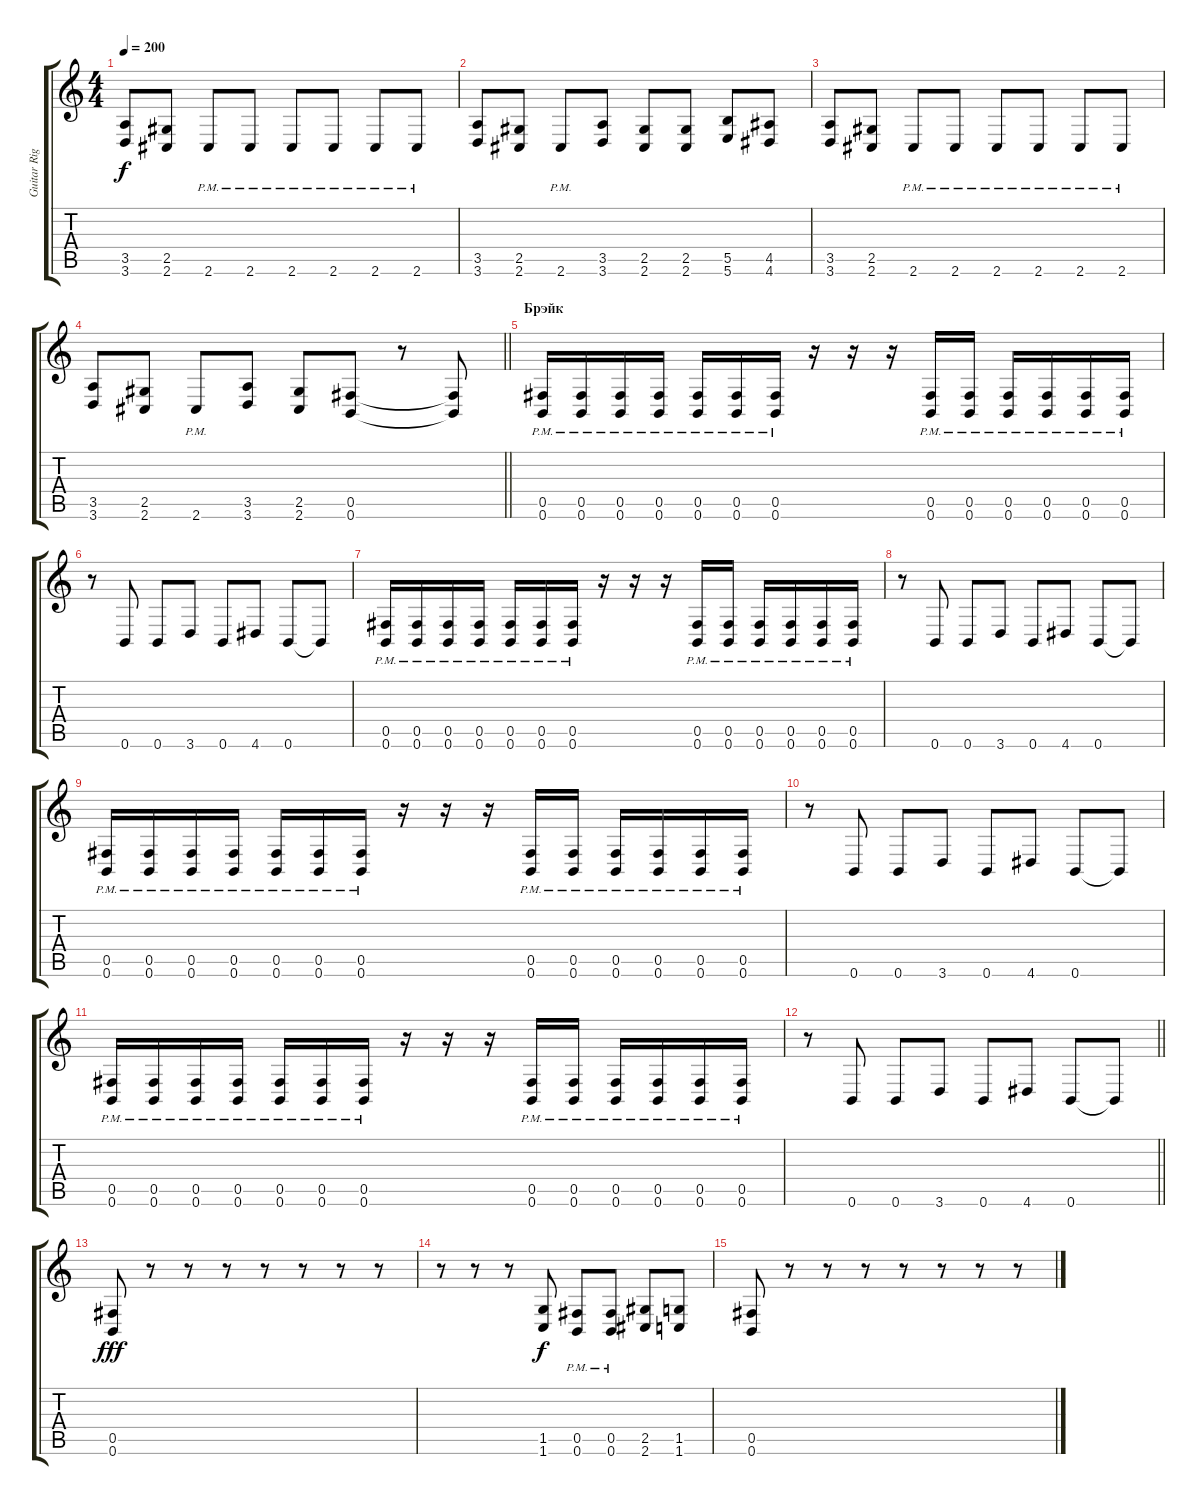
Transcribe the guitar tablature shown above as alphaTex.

\track ("Guitar Right" "Guitar Rig") {instrument distortionguitar}
\staff {score tabs}
\tuning (Db4 Ab3 E3 B2 Gb2 B1) {hide}
\ts (4 4)
\tempo 200
\clef g2
\ks c
(3.5 3.6).8{dy f} (2.5 2.6).8 2.6{pm}.8 2.6{pm}.8 2.6{pm}.8 2.6{pm}.8 2.6{pm}.8 2.6{pm}.8 |
(3.5 3.6).8 (2.5 2.6).8 2.6{pm}.8 (3.5 3.6).8 (2.5 2.6).8 (2.5 2.6).8 (5.5 5.6).8 (4.5 4.6).8 |
(3.5 3.6).8 (2.5 2.6).8 2.6{pm}.8 2.6{pm}.8 2.6{pm}.8 2.6{pm}.8 2.6{pm}.8 2.6{pm}.8 |
\barLineRight lightlight
(3.5 3.6).8 (2.5 2.6).8 2.6{pm}.8 (3.5 3.6).8 (2.5 2.6).8 (0.5 0.6).8 r.8 (0.5{t} 0.6{t}).8 |
\section ("" "Брэйк")
(0.5{pm} 0.6{pm}).16 (0.5{pm} 0.6{pm}).16 (0.5{pm} 0.6{pm}).16 (0.5{pm} 0.6{pm}).16 (0.5{pm} 0.6{pm}).16 (0.5{pm} 0.6{pm}).16 (0.5{pm} 0.6{pm}).16 r.16 r.16 r.16 (0.5{pm} 0.6{pm}).16 (0.5{pm} 0.6{pm}).16 (0.5{pm} 0.6{pm}).16 (0.5{pm} 0.6{pm}).16 (0.5{pm} 0.6{pm}).16 (0.5{pm} 0.6{pm}).16 |
r.8 0.6.8 0.6.8 3.6.8 0.6.8 4.6.8 0.6.8 0.6{t}.8 |
(0.5{pm} 0.6{pm}).16 (0.5{pm} 0.6{pm}).16 (0.5{pm} 0.6{pm}).16 (0.5{pm} 0.6{pm}).16 (0.5{pm} 0.6{pm}).16 (0.5{pm} 0.6{pm}).16 (0.5{pm} 0.6{pm}).16 r.16 r.16 r.16 (0.5{pm} 0.6{pm}).16 (0.5{pm} 0.6{pm}).16 (0.5{pm} 0.6{pm}).16 (0.5{pm} 0.6{pm}).16 (0.5{pm} 0.6{pm}).16 (0.5{pm} 0.6{pm}).16 |
r.8 0.6.8 0.6.8 3.6.8 0.6.8 4.6.8 0.6.8 0.6{t}.8 |
(0.5{pm} 0.6{pm}).16 (0.5{pm} 0.6{pm}).16 (0.5{pm} 0.6{pm}).16 (0.5{pm} 0.6{pm}).16 (0.5{pm} 0.6{pm}).16 (0.5{pm} 0.6{pm}).16 (0.5{pm} 0.6{pm}).16 r.16 r.16 r.16 (0.5{pm} 0.6{pm}).16 (0.5{pm} 0.6{pm}).16 (0.5{pm} 0.6{pm}).16 (0.5{pm} 0.6{pm}).16 (0.5{pm} 0.6{pm}).16 (0.5{pm} 0.6{pm}).16 |
r.8 0.6.8 0.6.8 3.6.8 0.6.8 4.6.8 0.6.8 0.6{t}.8 |
(0.5{pm} 0.6{pm}).16 (0.5{pm} 0.6{pm}).16 (0.5{pm} 0.6{pm}).16 (0.5{pm} 0.6{pm}).16 (0.5{pm} 0.6{pm}).16 (0.5{pm} 0.6{pm}).16 (0.5{pm} 0.6{pm}).16 r.16 r.16 r.16 (0.5{pm} 0.6{pm}).16 (0.5{pm} 0.6{pm}).16 (0.5{pm} 0.6{pm}).16 (0.5{pm} 0.6{pm}).16 (0.5{pm} 0.6{pm}).16 (0.5{pm} 0.6{pm}).16 |
\barLineRight lightlight
r.8 0.6.8 0.6.8 3.6.8 0.6.8 4.6.8 0.6.8 0.6{t}.8 |
\section ("" "")
(0.5 0.6).8{dy fff} r.8 r.8 r.8 r.8 r.8 r.8 r.8 |
r.8 r.8 r.8 (1.5 1.6).8{dy f} (0.5{pm} 0.6{pm}).8 (0.5{pm} 0.6{pm}).8 (2.5 2.6).8 (1.5 1.6).8 |
(0.5 0.6).8 r.8 r.8 r.8 r.8 r.8 r.8 r.8
